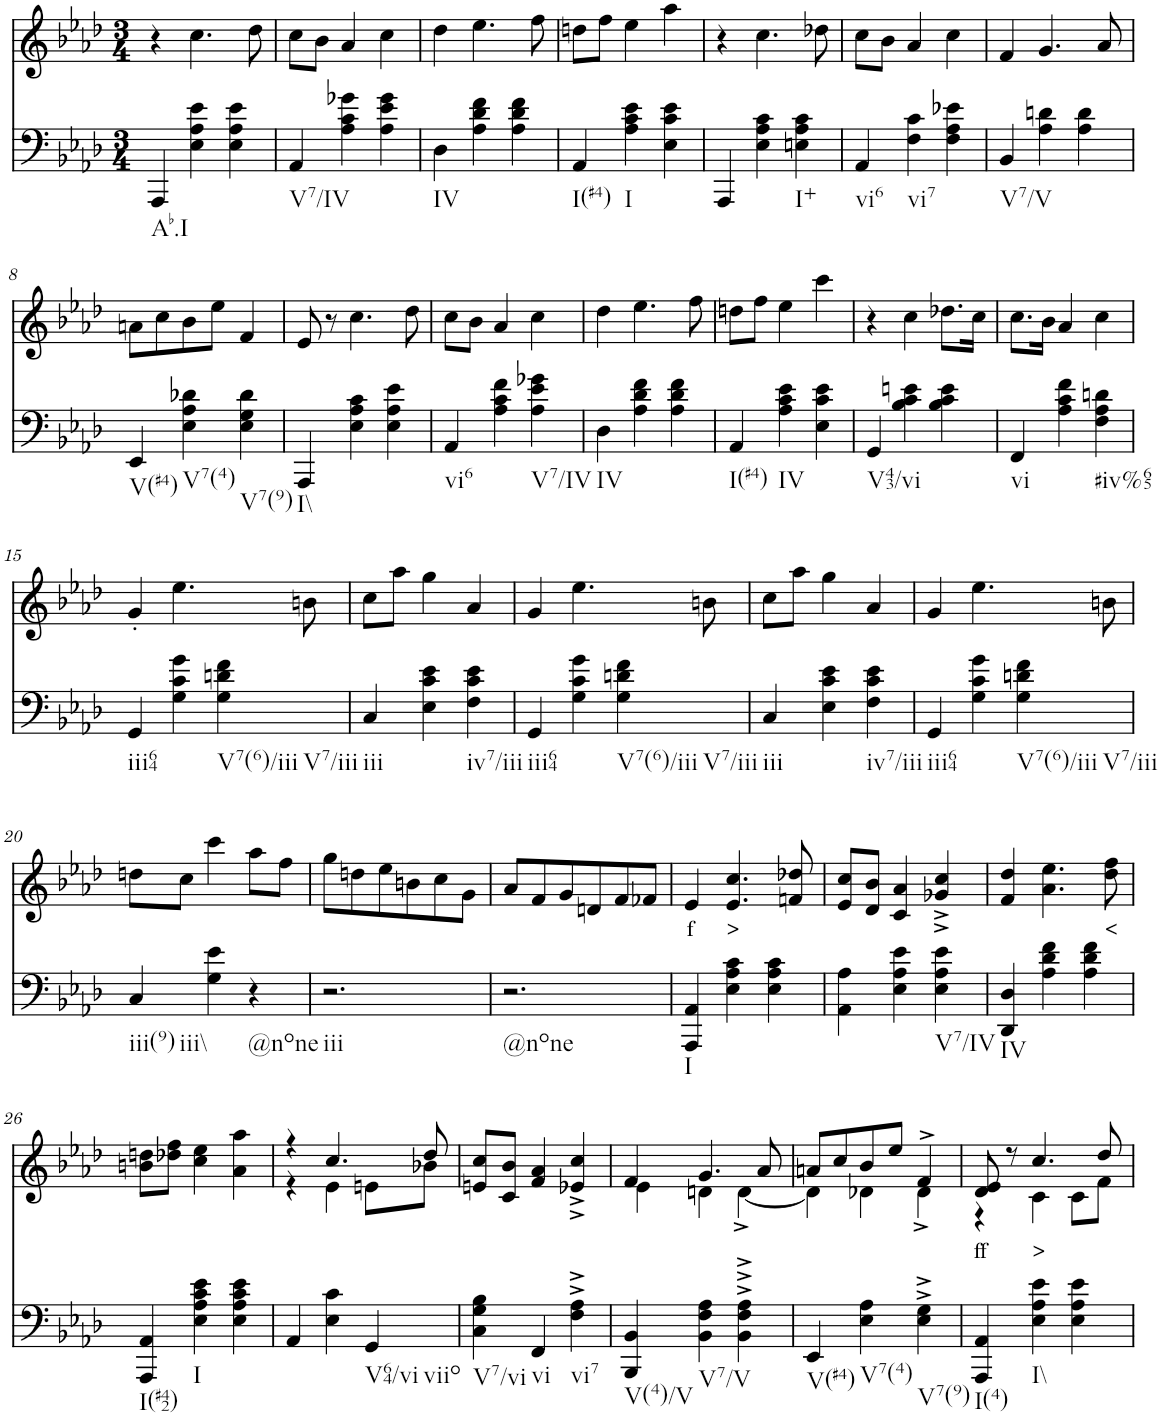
**kern	**kern	**text
*part2	*part1	*part1
*staff2	*staff1	*staff1
*I"Piano	*I"Piano	*
*I'Pno	*I'Pno	*
*clefF4	*clefG2	*
*k[b-e-a-d-]	*k[b-e-a-d-]	*
*A-:	*A-:	*
*M3/4	*M3/4	*
=1	=1	=1
!LO:TX:b:t=Ab.I	!	!
4AAA-/	4r	.
4E-\ 4A-\ 4e-\	4.cc\	.
4E-\ 4A-\ 4e-\	.	.
.	8dd-\	.
=2	=2	=2
!LO:TX:b:t=V7/IV	!	!
4AA-/	8cc\L	.
.	8b-\J	.
4A-\ 4c\ 4g-X\	4a-/	.
4A-\ 4e-\ 4g-\	4cc\	.
=3	=3	=3
!LO:TX:b:t=IV	!	!
4D-\	4dd-\	.
4A-\ 4d-\ 4f\	4.ee-\	.
4A-\ 4d-\ 4f\	.	.
.	8ff\	.
=4	=4	=4
!LO:TX:b:t=I(#4)	!	!
4AA-/	8ddn\L	.
.	8ff\J	.
!LO:TX:b:t=I	!	!
4A-\ 4c\ 4e-\	4ee-\	.
4E-\ 4c\ 4e-\	4aa-\	.
=5	=5	=5
4AAA-/	4r	.
4E-\ 4A-\ 4c\	4.cc\	.
!LO:TX:b:t=I+	!	!
4En\ 4A-\ 4c\	.	.
.	8dd-X\	.
=6	=6	=6
!LO:TX:b:t=vi6	!	!
4AA-/	8cc\L	.
.	8b-\J	.
!LO:TX:b:t=vi7	!	!
4F\ 4c\	4a-/	.
4F\ 4A-\ 4e-X\	4cc\	.
=7	=7	=7
!LO:TX:b:t=V7/V	!	!
4BB-/	4f/	.
4A-\ 4dn\	4.g/	.
4A-\ 4d\	.	.
.	8a-/	.
!!LO:LB:g=z
=8	=8	=8
!LO:TX:b:t=V(#4)	!	!
4EE-/	8an\L	.
.	8cc\	.
!LO:TX:b:t=V7(4)	!	!
4E-\ 4A-\ 4d-X\	8b-\	.
.	8ee-\J	.
!LO:TX:b:t=V7(9)	!	!
4E-\ 4G\ 4d-\	4f/	.
=9	=9	=9
!LO:TX:b:t=I\\	!	!
4AAA-/	8e-/	.
.	8r	.
4E-\ 4A-\ 4c\	4.cc\	.
4E-\ 4A-\ 4e-\	.	.
.	8dd-\	.
=10	=10	=10
!LO:TX:b:t=vi6	!	!
4AA-/	8cc\L	.
.	8b-\J	.
4A-\ 4c\ 4f\	4a-/	.
!LO:TX:b:t=V7/IV	!	!
4A-\ 4e-\ 4g-X\	4cc\	.
=11	=11	=11
!LO:TX:b:t=IV	!	!
4D-\	4dd-\	.
4A-\ 4d-\ 4f\	4.ee-\	.
4A-\ 4d-\ 4f\	.	.
.	8ff\	.
=12	=12	=12
!LO:TX:b:t=I(#4)	!	!
4AA-/	8ddn\L	.
.	8ff\J	.
!LO:TX:b:t=IV	!	!
4A-\ 4c\ 4e-\	4ee-\	.
4E-\ 4c\ 4e-\	4ccc\	.
=13	=13	=13
!LO:TX:b:t=V43/vi	!	!
4GG/	4r	.
4B-\ 4c\ 4en\	4cc\	.
4B-\ 4c\ 4e\	8.dd-X\L	.
.	16cc\Jk	.
=14	=14	=14
!LO:TX:b:t=vi	!	!
4FF/	8.cc\L	.
.	16b-\Jk	.
4A-\ 4c\ 4f\	4a-/	.
!LO:TX:b:t=#iv%65	!	!
4F\ 4A-\ 4dn\	4cc\	.
!!LO:LB:g=z
=15	=15	=15
!LO:TX:b:t=iii64	!	!
4GG/	4g'/	.
4G\ 4c\ 4g\	4.ee-\	.
!LO:TX:b:t=V7(6)/iii	!	!
!LO:TX:b:t=V7/iii	!	!
4G\ 4dn\ 4f\	.	.
.	8bn\	.
=16	=16	=16
!LO:TX:b:t=iii	!	!
4C/	8cc\L	.
.	8aa-\J	.
4E-\ 4c\ 4e-\	4gg\	.
!LO:TX:b:t=iv7/iii	!	!
4F\ 4c\ 4e-\	4a-/	.
=17	=17	=17
!LO:TX:b:t=iii64	!	!
4GG/	4g/	.
4G\ 4c\ 4g\	4.ee-\	.
!LO:TX:b:t=V7(6)/iii	!	!
!LO:TX:b:t=V7/iii	!	!
4G\ 4dn\ 4f\	.	.
.	8bn\	.
=18	=18	=18
!LO:TX:b:t=iii	!	!
4C/	8cc\L	.
.	8aa-\J	.
4E-\ 4c\ 4e-\	4gg\	.
!LO:TX:b:t=iv7/iii	!	!
4F\ 4c\ 4e-\	4a-/	.
=19	=19	=19
!LO:TX:b:t=iii64	!	!
4GG/	4g/	.
4G\ 4c\ 4g\	4.ee-\	.
!LO:TX:b:t=V7(6)/iii	!	!
!LO:TX:b:t=V7/iii	!	!
4G\ 4dn\ 4f\	.	.
.	8bn\	.
!!LO:LB:g=z
=20	=20	=20
!LO:TX:b:t=iii(9)	!	!
!LO:TX:b:t=iii\\	!	!
4C/	8ddn\L	.
.	8cc\J	.
4G\ 4e-\	4ccc\	.
!LO:TX:b:t=@none	!	!
4r	8aa-\L	.
.	8ff\J	.
=21	=21	=21
!LO:TX:b:t=iii	!	!
2.r	8gg\L	.
.	8ddn\	.
.	8ee-\	.
.	8bn\	.
.	8cc\	.
.	8g\J	.
=22	=22	=22
!LO:TX:b:t=@none	!	!
2.r	8a-/L	.
.	8f/	.
.	8g/	.
.	8dn/	.
.	8f/	.
.	8f-X/J	.
=23	=23	=23
!LO:TX:b:t=I	!	!
!	!	!LO:LY:b
4AAA-/ 4AA-/	4e-/	f
!	!	!LO:LY:b
4E-\ 4A-\ 4c\	4.e-/ 4.cc/	>
4E-\ 4A-\ 4c\	.	.
.	8fn/ 8dd-X/	.
=24	=24	=24
4AA-\ 4A-\	8e-/ 8cc/L	.
.	8d-/ 8b-/J	.
4E-\ 4A-\ 4e-\	4c/ 4a-/	.
!LO:TX:b:t=V7/IV	!	!
4E-\ 4A-\ 4e-\	4g-X/^ 4cc/^	.
=25	=25	=25
!LO:TX:b:t=IV	!	!
4DD-/ 4D-/	4f/ 4dd-/	.
4A-\ 4d-\ 4f\	4.a-\ 4.ee-\	.
4A-\ 4d-\ 4f\	.	.
!	!	!LO:LY:b
.	8dd-\ 8ff\	<
!!LO:LB:g=z
=26	=26	=26
!LO:TX:b:t=I(#42)	!	!
4AAA-/ 4AA-/	8bn\ 8ddn\L	.
.	8dd-X\ 8ff\J	.
!LO:TX:b:t=I	!	!
4E-\ 4A-\ 4c\ 4e-\	4cc\ 4ee-\	.
4E-\ 4A-\ 4c\ 4e-\	4a-\ 4aa-\	.
=27	=27	=27
*	*^	*
4AA-/	4r	4r	.
4E-\ 4c\	4.cc/	4e-\	.
!LO:TX:b:t=V64/vi	!	!	!
!LO:TX:b:t=viio	!	!	!
4GG/	.	8en\L	.
.	8dd-/	8b-X\J	.
=28	=28	=28	=28
!LO:TX:b:t=V7/vi	!	!	!
*	*v	*v	*
4C\ 4G\ 4B-\	8en/ 8cc/L	.
.	8c/ 8b-/J	.
!LO:TX:b:t=vi	!	!
4FF/	4f/ 4a-/	.
!LO:TX:b:t=vi7	!	!
4F\^ 4A-\^	4e-X/^ 4cc/^	.
=29	=29	=29
*	*^	*
!LO:TX:b:t=V(4)/V	!	!	!
4BBB-/ 4BB-/	4f/	4e-\	.
!LO:TX:b:t=V7/V	!	!	!
4BB-\ 4F\ 4A-\	4.g/	4dn\	.
4BB-\^ 4F\^ 4A-\^	.	[4d^\	.
.	8a-/	.	.
=30	=30	=30	=30
!LO:TX:b:t=V(#4)	!	!	!
4EE-/	8an/L	4d\]	.
.	8cc/	.	.
!LO:TX:b:t=V7(4)	!	!	!
4E-\ 4A-\	8b-/	4d-X\	.
.	8ee-/J	.	.
!LO:TX:b:t=V7(9)	!	!	!
4E-\^ 4G\^	4f^/	4d-^\	.
=31	=31	=31	=31
!LO:TX:b:t=I(4)	!	!	!
!	!	!	!LO:LY:b
4AAA-/ 4AA-/	8d-/ 8e-/	4r	ff
.	8r	.	.
!LO:TX:b:t=I\\	!	!	!
!	!	!	!LO:LY:b
4E-\ 4A-\ 4e-\	4.cc/	4c\	>
4E-\ 4A-\ 4e-\	.	8c\L	.
.	8dd-/	8f\J	.
*	*v	*v	*
=	=	=
*-	*-	*-
